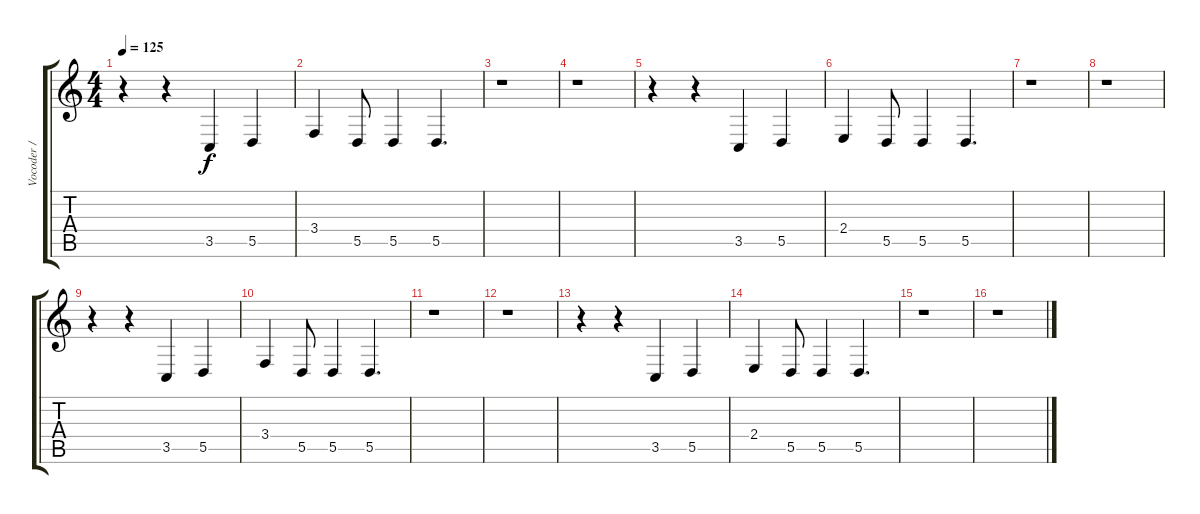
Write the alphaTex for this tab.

\track ("Vocoder / Talkbox" "Vocoder / ") {instrument lead1square}
\staff {score tabs}
\tuning (E4 B3 G3 D3 A2 E2) {hide}
\ts (4 4)
\tempo 125
\clef g2
\ks c
r.4{dy f} r.4 3.5.4 5.5.4 |
3.4.4 5.5.8 5.5.4 5.5.4{d} |
r.1 |
r.1 |
r.4 r.4 3.5.4 5.5.4 |
2.4.4 5.5.8 5.5.4 5.5.4{d} |
r.1 |
r.1 |
r.4 r.4 3.5.4 5.5.4 |
3.4.4 5.5.8 5.5.4 5.5.4{d} |
r.1 |
r.1 |
r.4 r.4 3.5.4 5.5.4 |
2.4.4 5.5.8 5.5.4 5.5.4{d} |
r.1 |
r.1
